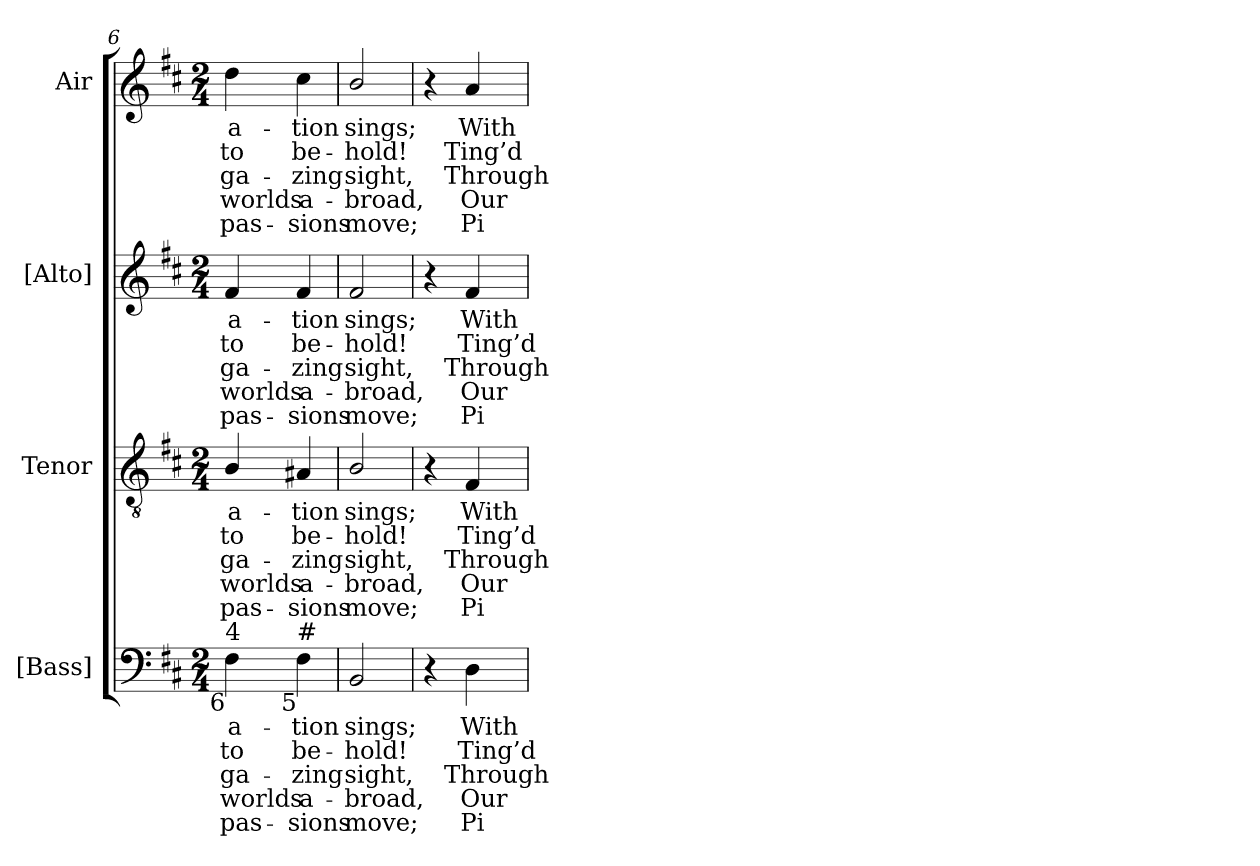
**kern	**text	**text	**text	**text	**text	**kern	**text	**text	**text	**text	**text	**kern	**text	**text	**text	**text	**text	**kern	**text	**text	**text	**text	**text
*part4	*part4	*part4	*part4	*part4	*part4	*part3	*part3	*part3	*part3	*part3	*part3	*part2	*part2	*part2	*part2	*part2	*part2	*part1	*part1	*part1	*part1	*part1	*part1
*staff4	*staff4	*staff4	*staff4	*staff4	*staff4	*staff3	*staff3	*staff3	*staff3	*staff3	*staff3	*staff2	*staff2	*staff2	*staff2	*staff2	*staff2	*staff1	*staff1	*staff1	*staff1	*staff1	*staff1
*I"[Bass]	*	*	*	*	*	*I"Tenor	*	*	*	*	*	*I"[Alto]	*	*	*	*	*	*I"Air	*	*	*	*	*
*I'B.	*	*	*	*	*	*I'T.	*	*	*	*	*	*I'A.	*	*	*	*	*	*	*	*	*	*	*
*clefF4	*	*	*	*	*	*clefGv2	*	*	*	*	*	*clefG2	*	*	*	*	*	*clefG2	*	*	*	*	*
*	*	*	*	*	*	*ITrd7c12	*	*	*	*	*	*	*	*	*	*	*	*	*	*	*	*	*
*k[f#c#]	*	*	*	*	*	*k[f#c#]	*	*	*	*	*	*k[f#c#]	*	*	*	*	*	*k[f#c#]	*	*	*	*	*
*D:	*	*	*	*	*	*D:	*	*	*	*	*	*D:	*	*	*	*	*	*D:	*	*	*	*	*
*M2/4	*	*	*	*	*	*M2/4	*	*	*	*	*	*M2/4	*	*	*	*	*	*M2/4	*	*	*	*	*
=6	=6	=6	=6	=6	=6	=6	=6	=6	=6	=6	=6	=6	=6	=6	=6	=6	=6	=6	=6	=6	=6	=6	=6
!	!LO:LY:b:color=#000000	!LO:LY:b:color=#000000	!LO:LY:b:color=#000000	!LO:LY:b:color=#000000	!LO:LY:b:color=#000000	!	!	!	!	!	!	!	!	!	!	!	!	!	!	!	!	!	!
!	!	!	!	!	!	!	!LO:LY:b:color=#000000	!LO:LY:b:color=#000000	!LO:LY:b:color=#000000	!LO:LY:b:color=#000000	!LO:LY:b:color=#000000	!	!	!	!	!	!	!	!	!	!	!	!
!	!	!	!	!	!	!	!	!	!	!	!	!	!LO:LY:b:color=#000000	!LO:LY:b:color=#000000	!LO:LY:b:color=#000000	!LO:LY:b:color=#000000	!LO:LY:b:color=#000000	!	!	!	!	!	!
!LO:TX:b:rj:t=6	!	!	!	!	!	!	!	!	!	!	!	!	!	!	!	!	!	!	!	!	!	!	!
!LO:TX:t=4	!	!	!	!	!	!	!	!	!	!	!	!	!	!	!	!	!	!	!	!	!	!	!
!	!	!	!	!	!	!	!	!	!	!	!	!	!	!	!	!	!	!	!LO:LY:b:color=#000000	!LO:LY:b:color=#000000	!LO:LY:b:color=#000000	!LO:LY:b:color=#000000	!LO:LY:b:color=#000000
4F#i\	-a-	to	ga-	-worlds	pas-	4BBi/	-a-	to	ga-	-worlds	pas-	4f#i/	-a-	to	ga-	-worlds	pas-	4ddi\	-a-	to	ga-	-worlds	pas-
!	!LO:LY:b:color=#000000	!LO:LY:b:color=#000000	!LO:LY:b:color=#000000	!LO:LY:b:color=#000000	!LO:LY:b:color=#000000	!	!	!	!	!	!	!	!	!	!	!	!	!	!	!	!	!	!
!	!	!	!	!	!	!	!LO:LY:b:color=#000000	!LO:LY:b:color=#000000	!LO:LY:b:color=#000000	!LO:LY:b:color=#000000	!LO:LY:b:color=#000000	!	!	!	!	!	!	!	!	!	!	!	!
!	!	!	!	!	!	!	!	!	!	!	!	!	!LO:LY:b:color=#000000	!LO:LY:b:color=#000000	!LO:LY:b:color=#000000	!LO:LY:b:color=#000000	!LO:LY:b:color=#000000	!	!	!	!	!	!
!LO:TX:b:rj:t=5	!	!	!	!	!	!	!	!	!	!	!	!	!	!	!	!	!	!	!	!	!	!	!
!LO:TX:t=#	!	!	!	!	!	!	!	!	!	!	!	!	!	!	!	!	!	!	!	!	!	!	!
!	!	!	!	!	!	!	!	!	!	!	!	!	!	!	!	!	!	!	!LO:LY:b:color=#000000	!LO:LY:b:color=#000000	!LO:LY:b:color=#000000	!LO:LY:b:color=#000000	!LO:LY:b:color=#000000
4F#i\	-tion	be-	-zing	a-	-sions	4AA#Xi/	-tion	be-	-zing	a-	-sions	4f#i/	-tion	be-	-zing	a-	-sions	4cc#i\	-tion	be-	-zing	a-	-sions
=7	=7	=7	=7	=7	=7	=7	=7	=7	=7	=7	=7	=7	=7	=7	=7	=7	=7	=7	=7	=7	=7	=7	=7
!	!LO:LY:b:color=#000000	!LO:LY:b:color=#000000	!LO:LY:b:color=#000000	!LO:LY:b:color=#000000	!LO:LY:b:color=#000000	!	!	!	!	!	!	!	!	!	!	!	!	!	!	!	!	!	!
!	!	!	!	!	!	!	!LO:LY:b:color=#000000	!LO:LY:b:color=#000000	!LO:LY:b:color=#000000	!LO:LY:b:color=#000000	!LO:LY:b:color=#000000	!	!	!	!	!	!	!	!	!	!	!	!
!	!	!	!	!	!	!	!	!	!	!	!	!	!LO:LY:b:color=#000000	!LO:LY:b:color=#000000	!LO:LY:b:color=#000000	!LO:LY:b:color=#000000	!LO:LY:b:color=#000000	!	!	!	!	!	!
!	!	!	!	!	!	!	!	!	!	!	!	!	!	!	!	!	!	!	!LO:LY:b:color=#000000	!LO:LY:b:color=#000000	!LO:LY:b:color=#000000	!LO:LY:b:color=#000000	!LO:LY:b:color=#000000
2BBi/	sings;	-hold!	sight,	broad,	move;	2BBi/	sings;	-hold!	sight,	broad,	move;	2f#i/	sings;	-hold!	sight,	broad,	move;	2bi/	sings;	-hold!	sight,	broad,	move;
!!LO:PB:g=z
=8	=8	=8	=8	=8	=8	=8	=8	=8	=8	=8	=8	=8	=8	=8	=8	=8	=8	=8	=8	=8	=8	=8	=8
4r	.	.	.	.	.	4r	.	.	.	.	.	4r	.	.	.	.	.	4r	.	.	.	.	.
!	!LO:LY:b:color=#000000	!LO:LY:b:color=#000000	!LO:LY:b:color=#000000	!LO:LY:b:color=#000000	!LO:LY:b:color=#000000	!	!	!	!	!	!	!	!	!	!	!	!	!	!	!	!	!	!
!	!	!	!	!	!	!	!LO:LY:b:color=#000000	!LO:LY:b:color=#000000	!LO:LY:b:color=#000000	!LO:LY:b:color=#000000	!LO:LY:b:color=#000000	!	!	!	!	!	!	!	!	!	!	!	!
!	!	!	!	!	!	!	!	!	!	!	!	!	!LO:LY:b:color=#000000	!LO:LY:b:color=#000000	!LO:LY:b:color=#000000	!LO:LY:b:color=#000000	!LO:LY:b:color=#000000	!	!	!	!	!	!
!	!	!	!	!	!	!	!	!	!	!	!	!	!	!	!	!	!	!	!LO:LY:b:color=#000000	!LO:LY:b:color=#000000	!LO:LY:b:color=#000000	!LO:LY:b:color=#000000	!LO:LY:b:color=#000000
4Di\	With	Ting’d	Through	Our	Pi-	4FF#i/	With	Ting’d	Through	Our	Pi-	4f#i/	With	Ting’d	Through	Our	Pi-	4ai/	With	Ting’d	Through	Our	Pi-
=	=	=	=	=	=	=	=	=	=	=	=	=	=	=	=	=	=	=	=	=	=	=	=
*-	*-	*-	*-	*-	*-	*-	*-	*-	*-	*-	*-	*-	*-	*-	*-	*-	*-	*-	*-	*-	*-	*-	*-
